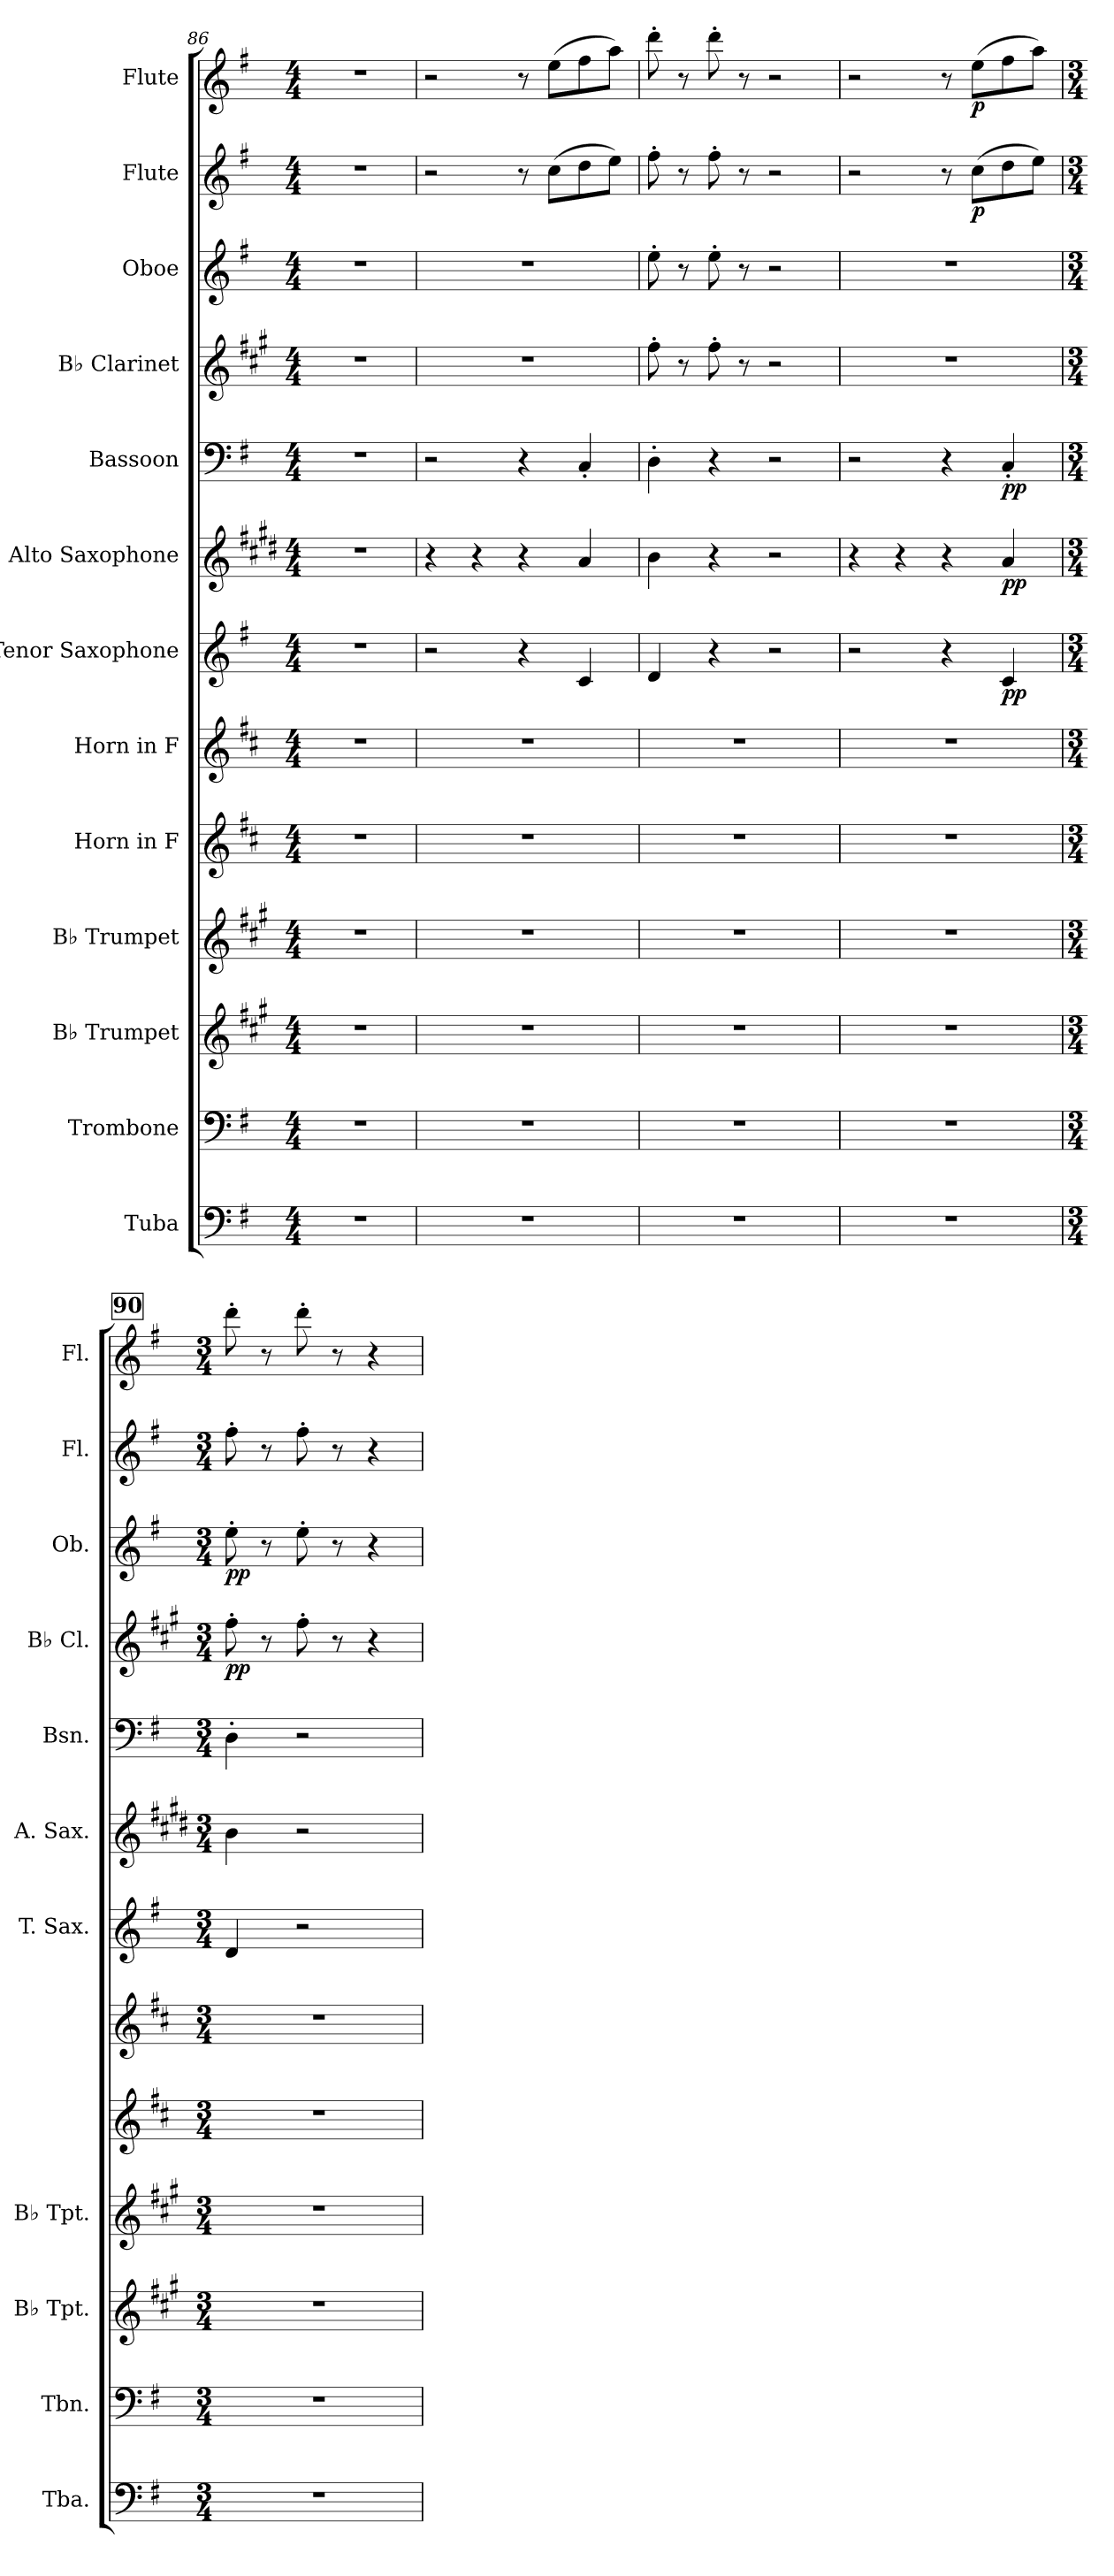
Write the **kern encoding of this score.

**kern	**kern	**kern	**kern	**kern	**kern	**kern	**dynam	**kern	**dynam	**kern	**dynam	**kern	**dynam	**kern	**dynam	**kern	**dynam	**kern	**dynam
*part13	*part12	*part11	*part10	*part9	*part8	*part7	*part7	*part6	*part6	*part5	*part5	*part4	*part4	*part3	*part3	*part2	*part2	*part1	*part1
*staff13	*staff12	*staff11	*staff10	*staff9	*staff8	*staff7	*staff7	*staff6	*staff6	*staff5	*staff5	*staff4	*staff4	*staff3	*staff3	*staff2	*staff2	*staff1	*staff1
*I"Tuba	*I"Trombone	*I"B♭ Trumpet	*I"B♭ Trumpet	*I"Horn in F	*I"Horn in F	*I"Tenor Saxophone	*	*I"Alto Saxophone	*	*I"Bassoon	*	*I"B♭ Clarinet	*	*I"Oboe	*	*I"Flute	*	*I"Flute	*
*I'Tba.	*I'Tbn.	*I'B♭ Tpt.	*I'B♭ Tpt.	*	*	*I'T. Sax.	*	*I'A. Sax.	*	*I'Bsn.	*	*I'B♭ Cl.	*	*I'Ob.	*	*I'Fl.	*	*I'Fl.	*
*clefF4	*clefF4	*clefG2	*clefG2	*clefG2	*clefG2	*clefG2	*	*clefG2	*	*clefF4	*	*clefG2	*	*clefG2	*	*clefG2	*	*clefG2	*
*	*	*ITrd1c2	*ITrd1c2	*ITrd4c7	*ITrd4c7	*ITrd8c14	*	*ITrd5c9	*	*	*	*ITrd1c2	*	*	*	*	*	*	*
*k[f#]	*k[f#]	*k[f#]	*k[f#]	*k[f#]	*k[f#]	*k[f#]	*	*k[f#]	*	*k[f#]	*	*k[f#]	*	*k[f#]	*	*k[f#]	*	*k[f#]	*
*M4/4	*M4/4	*M4/4	*M4/4	*M4/4	*M4/4	*M4/4	*	*M4/4	*	*M4/4	*	*M4/4	*	*M4/4	*	*M4/4	*	*M4/4	*
=86	=86	=86	=86	=86	=86	=86	=86	=86	=86	=86	=86	=86	=86	=86	=86	=86	=86	=86	=86
1r	1r	1r	1r	1r	1r	1r	.	1r	.	1r	.	1r	.	1r	.	1r	.	1r	.
=87	=87	=87	=87	=87	=87	=87	=87	=87	=87	=87	=87	=87	=87	=87	=87	=87	=87	=87	=87
1r	1r	1r	1r	1r	1r	2r	.	4r	.	2r	.	1r	.	1r	.	2r	.	2r	.
.	.	.	.	.	.	.	.	4r	.	.	.	.	.	.	.	.	.	.	.
.	.	.	.	.	.	4r	.	4r	.	4r	.	.	.	.	.	8r	.	8r	.
.	.	.	.	.	.	.	.	.	.	.	.	.	.	.	.	(8cc\L	.	(8ee\L	.
.	.	.	.	.	.	4C/	.	4c/	.	4C'/	.	.	.	.	.	8dd\	.	8ff#\	.
.	.	.	.	.	.	.	.	.	.	.	.	.	.	.	.	8ee\J)	.	8aa\J)	.
!!LO:PB:g=z
=88	=88	=88	=88	=88	=88	=88	=88	=88	=88	=88	=88	=88	=88	=88	=88	=88	=88	=88	=88
1r	1r	1r	1r	1r	1r	4D/	.	4d\	.	4D'\	.	8ee'\	.	8ee'\	.	8ff#'\	.	8ddd'\	.
.	.	.	.	.	.	.	.	.	.	.	.	8r	.	8r	.	8r	.	8r	.
.	.	.	.	.	.	4r	.	4r	.	4r	.	8ee'\	.	8ee'\	.	8ff#'\	.	8ddd'\	.
.	.	.	.	.	.	.	.	.	.	.	.	8r	.	8r	.	8r	.	8r	.
.	.	.	.	.	.	2r	.	2r	.	2r	.	2r	.	2r	.	2r	.	2r	.
=89	=89	=89	=89	=89	=89	=89	=89	=89	=89	=89	=89	=89	=89	=89	=89	=89	=89	=89	=89
1r	1r	1r	1r	1r	1r	2r	.	4r	.	2r	.	1r	.	1r	.	2r	.	2r	.
.	.	.	.	.	.	.	.	4r	.	.	.	.	.	.	.	.	.	.	.
.	.	.	.	.	.	4r	.	4r	.	4r	.	.	.	.	.	8r	.	8r	.
!	!	!	!	!	!	!	!	!	!	!	!	!	!	!	!	!	!LO:DY:b	!	!LO:DY:b
.	.	.	.	.	.	.	.	.	.	.	.	.	.	.	.	(8cc\L	p	(8ee\L	p
!	!	!	!	!	!	!	!LO:DY:b	!	!LO:DY:b	!	!LO:DY:b	!	!	!	!	!	!	!	!
.	.	.	.	.	.	4C/	pp	4c/	pp	4C'/	pp	.	.	.	.	8dd\	.	8ff#\	.
.	.	.	.	.	.	.	.	.	.	.	.	.	.	.	.	8ee\J)	.	8aa\J)	.
!!LO:REH:place=s1:a:B:fs=14:t=90
=90	=90	=90	=90	=90	=90	=90	=90	=90	=90	=90	=90	=90	=90	=90	=90	=90	=90	=90	=90
*M3/4	*M3/4	*M3/4	*M3/4	*M3/4	*M3/4	*M3/4	*	*M3/4	*	*M3/4	*	*M3/4	*	*M3/4	*	*M3/4	*	*M3/4	*
!	!	!	!	!	!	!	!	!	!	!	!	!	!LO:DY:b	!	!LO:DY:b	!	!	!	!
2.r	2.r	2.r	2.r	2.r	2.r	4D/	.	4d\	.	4D'\	.	8ee'\	pp	8ee'\	pp	8ff#'\	.	8ddd'\	.
.	.	.	.	.	.	.	.	.	.	.	.	8r	.	8r	.	8r	.	8r	.
.	.	.	.	.	.	2r	.	2r	.	2r	.	8ee'\	.	8ee'\	.	8ff#'\	.	8ddd'\	.
.	.	.	.	.	.	.	.	.	.	.	.	8r	.	8r	.	8r	.	8r	.
.	.	.	.	.	.	.	.	.	.	.	.	4r	.	4r	.	4r	.	4r	.
=	=	=	=	=	=	=	=	=	=	=	=	=	=	=	=	=	=	=	=
*-	*-	*-	*-	*-	*-	*-	*-	*-	*-	*-	*-	*-	*-	*-	*-	*-	*-	*-	*-
